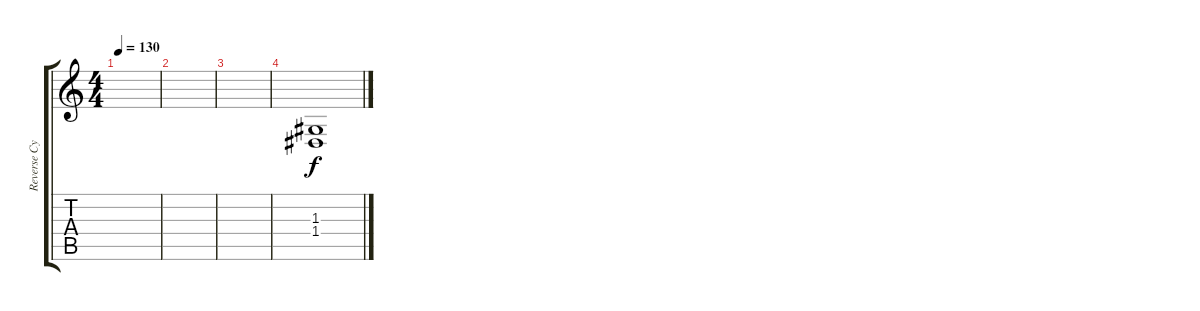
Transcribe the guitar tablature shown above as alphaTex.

\track ("Reverse Cymbal" "Reverse Cy") {instrument reversecymbal}
\staff {score tabs}
\tuning (E4 B3 G3 D3 A2 E2) {hide}
\ts (4 4)
\tempo 130
\clef g2
\ks c
|
|
|
(1.3 1.4).1
